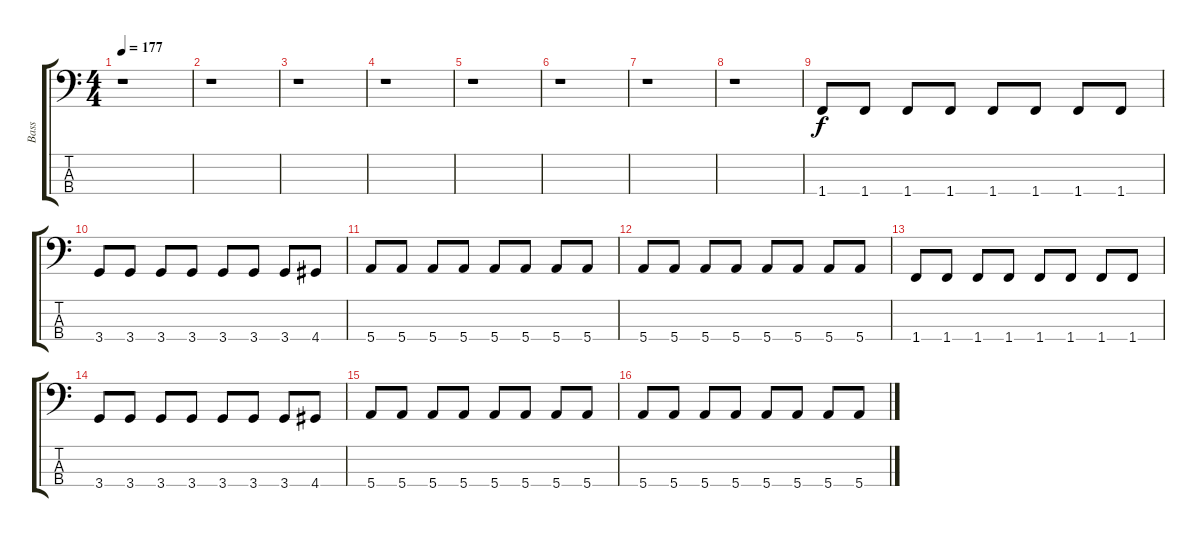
\track ("Bass" "Bass") {instrument electricbasspick}
\staff {score tabs}
\tuning (G2 D2 A1 E1) {hide}
\ts (4 4)
\tempo 177
\clef f4
\ks c
r.1{dy f instrument electricbasspick} |
r.1 |
r.1 |
r.1 |
r.1 |
r.1 |
r.1 |
r.1 |
1.4.8 1.4.8 1.4.8 1.4.8 1.4.8 1.4.8 1.4.8 1.4.8 |
3.4.8 3.4.8 3.4.8 3.4.8 3.4.8 3.4.8 3.4.8 4.4.8 |
5.4.8 5.4.8 5.4.8 5.4.8 5.4.8 5.4.8 5.4.8 5.4.8 |
5.4.8 5.4.8 5.4.8 5.4.8 5.4.8 5.4.8 5.4.8 5.4.8 |
1.4.8 1.4.8 1.4.8 1.4.8 1.4.8 1.4.8 1.4.8 1.4.8 |
3.4.8 3.4.8 3.4.8 3.4.8 3.4.8 3.4.8 3.4.8 4.4.8 |
5.4.8 5.4.8 5.4.8 5.4.8 5.4.8 5.4.8 5.4.8 5.4.8 |
5.4.8 5.4.8 5.4.8 5.4.8 5.4.8 5.4.8 5.4.8 5.4.8
